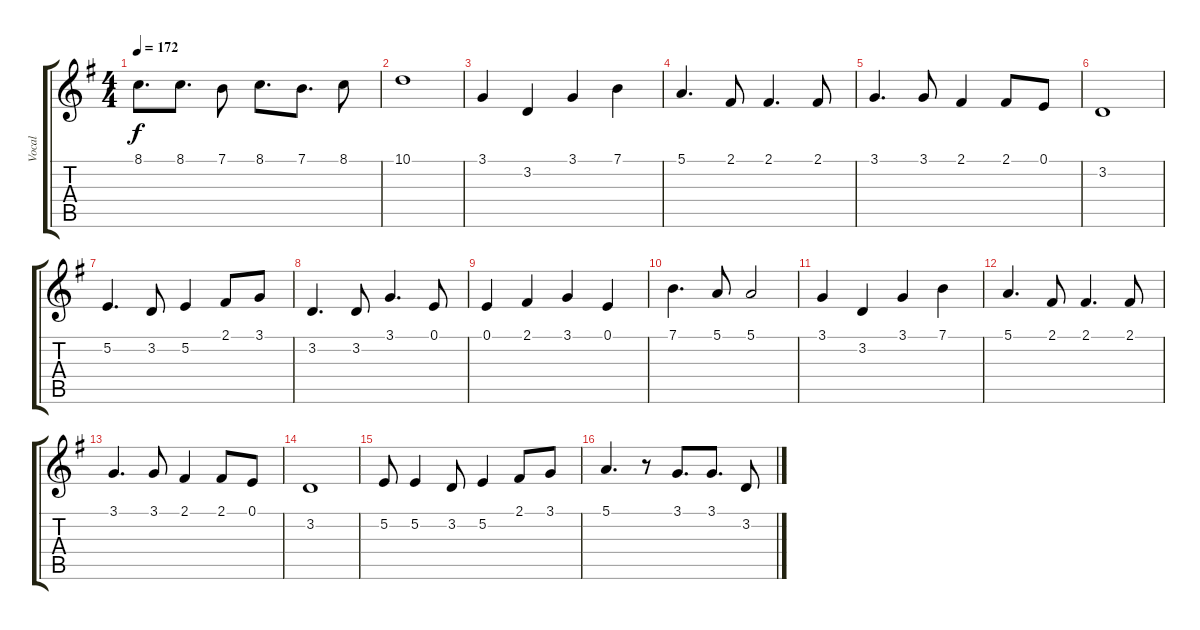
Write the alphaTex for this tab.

\track ("Vocal" "Vocal") {instrument flute}
\staff {score tabs}
\tuning (E4 B3 G3 D3 A2 E2) {hide}
\ts (4 4)
\tempo 172
\clef g2
\ks eminor
8.1.8{d dy f} 8.1.8{d} 7.1.8 8.1.8{d} 7.1.8{d} 8.1.8 |
10.1.1 |
3.1.4 3.2.4 3.1.4 7.1.4 |
5.1.4{d} 2.1.8 2.1.4{d} 2.1.8 |
3.1.4{d} 3.1.8 2.1.4 2.1.8 0.1.8 |
3.2.1 |
5.2.4{d} 3.2.8 5.2.4 2.1.8 3.1.8 |
3.2.4{d} 3.2.8 3.1.4{d} 0.1.8 |
0.1.4 2.1.4 3.1.4 0.1.4 |
7.1.4{d} 5.1.8 5.1.2 |
3.1.4 3.2.4 3.1.4 7.1.4 |
5.1.4{d} 2.1.8 2.1.4{d} 2.1.8 |
3.1.4{d} 3.1.8 2.1.4 2.1.8 0.1.8 |
3.2.1 |
5.2.8 5.2.4 3.2.8 5.2.4 2.1.8 3.1.8 |
5.1.4{d} r.8 3.1.8{d} 3.1.8{d} 3.2.8
